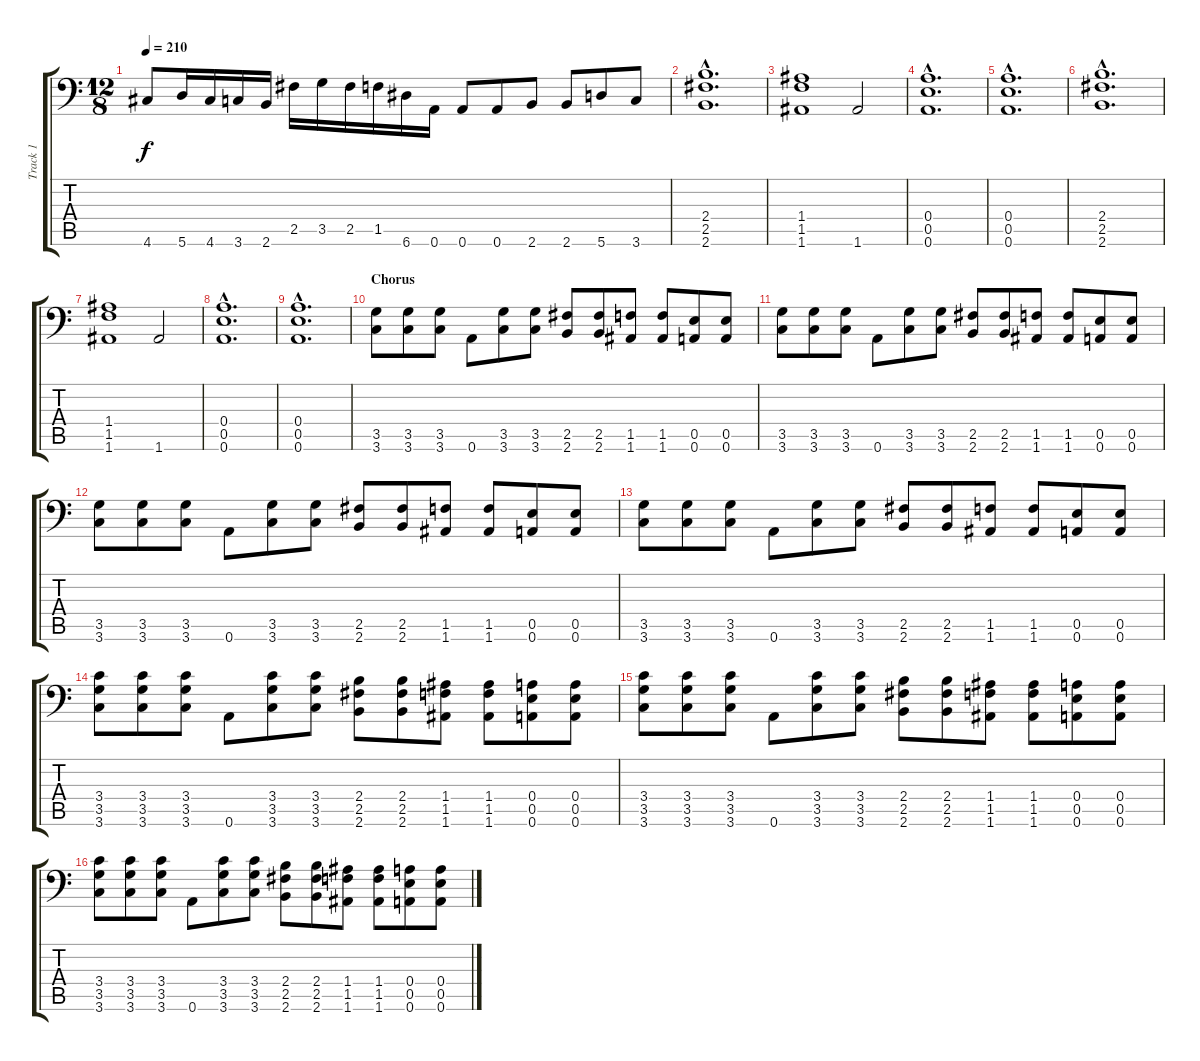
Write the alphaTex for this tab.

\track ("Track 1" "Track 1") {instrument distortionguitar}
\staff {score tabs}
\tuning (B3 Gb3 D3 A2 E2 A1) {hide}
\ts (12 8)
\tempo 210
\clef f4
\ks c
4.6.8{dy f} 5.6.16 4.6.16 3.6.16 2.6.16 2.5.16 3.5.16 2.5.16 1.5.16 6.6.16 0.6.16 0.6.8 0.6.8 2.6.8 2.6.8 5.6.8 3.6.8 |
(2.4{hac} 2.5{hac} 2.6{hac}).1{d} |
(1.4 1.5 1.6).1 1.6.2 |
(0.4{hac} 0.5{hac} 0.6{hac}).1{d} |
(0.4{hac} 0.5{hac} 0.6{hac}).1{d} |
(2.4{hac} 2.5{hac} 2.6{hac}).1{d} |
(1.4 1.5 1.6).1 1.6.2 |
(0.4{hac} 0.5{hac} 0.6{hac}).1{d} |
(0.4{hac} 0.5{hac} 0.6{hac}).1{d} |
\section ("" "Chorus")
(3.5 3.6).8 (3.5 3.6).8 (3.5 3.6).8 0.6.8 (3.5 3.6).8 (3.5 3.6).8 (2.5 2.6).8 (2.5 2.6).8 (1.5 1.6).8 (1.5 1.6).8 (0.5 0.6).8 (0.5 0.6).8 |
(3.5 3.6).8 (3.5 3.6).8 (3.5 3.6).8 0.6.8 (3.5 3.6).8 (3.5 3.6).8 (2.5 2.6).8 (2.5 2.6).8 (1.5 1.6).8 (1.5 1.6).8 (0.5 0.6).8 (0.5 0.6).8 |
(3.5 3.6).8 (3.5 3.6).8 (3.5 3.6).8 0.6.8 (3.5 3.6).8 (3.5 3.6).8 (2.5 2.6).8 (2.5 2.6).8 (1.5 1.6).8 (1.5 1.6).8 (0.5 0.6).8 (0.5 0.6).8 |
(3.5 3.6).8 (3.5 3.6).8 (3.5 3.6).8 0.6.8 (3.5 3.6).8 (3.5 3.6).8 (2.5 2.6).8 (2.5 2.6).8 (1.5 1.6).8 (1.5 1.6).8 (0.5 0.6).8 (0.5 0.6).8 |
(3.4 3.5 3.6).8 (3.4 3.5 3.6).8 (3.4 3.5 3.6).8 0.6.8 (3.4 3.5 3.6).8 (3.4 3.5 3.6).8 (2.4 2.5 2.6).8 (2.4 2.5 2.6).8 (1.4 1.5 1.6).8 (1.4 1.5 1.6).8 (0.4 0.5 0.6).8 (0.4 0.5 0.6).8 |
(3.4 3.5 3.6).8 (3.4 3.5 3.6).8 (3.4 3.5 3.6).8 0.6.8 (3.4 3.5 3.6).8 (3.4 3.5 3.6).8 (2.4 2.5 2.6).8 (2.4 2.5 2.6).8 (1.4 1.5 1.6).8 (1.4 1.5 1.6).8 (0.4 0.5 0.6).8 (0.4 0.5 0.6).8 |
(3.4 3.5 3.6).8 (3.4 3.5 3.6).8 (3.4 3.5 3.6).8 0.6.8 (3.4 3.5 3.6).8 (3.4 3.5 3.6).8 (2.4 2.5 2.6).8 (2.4 2.5 2.6).8 (1.4 1.5 1.6).8 (1.4 1.5 1.6).8 (0.4 0.5 0.6).8 (0.4 0.5 0.6).8
